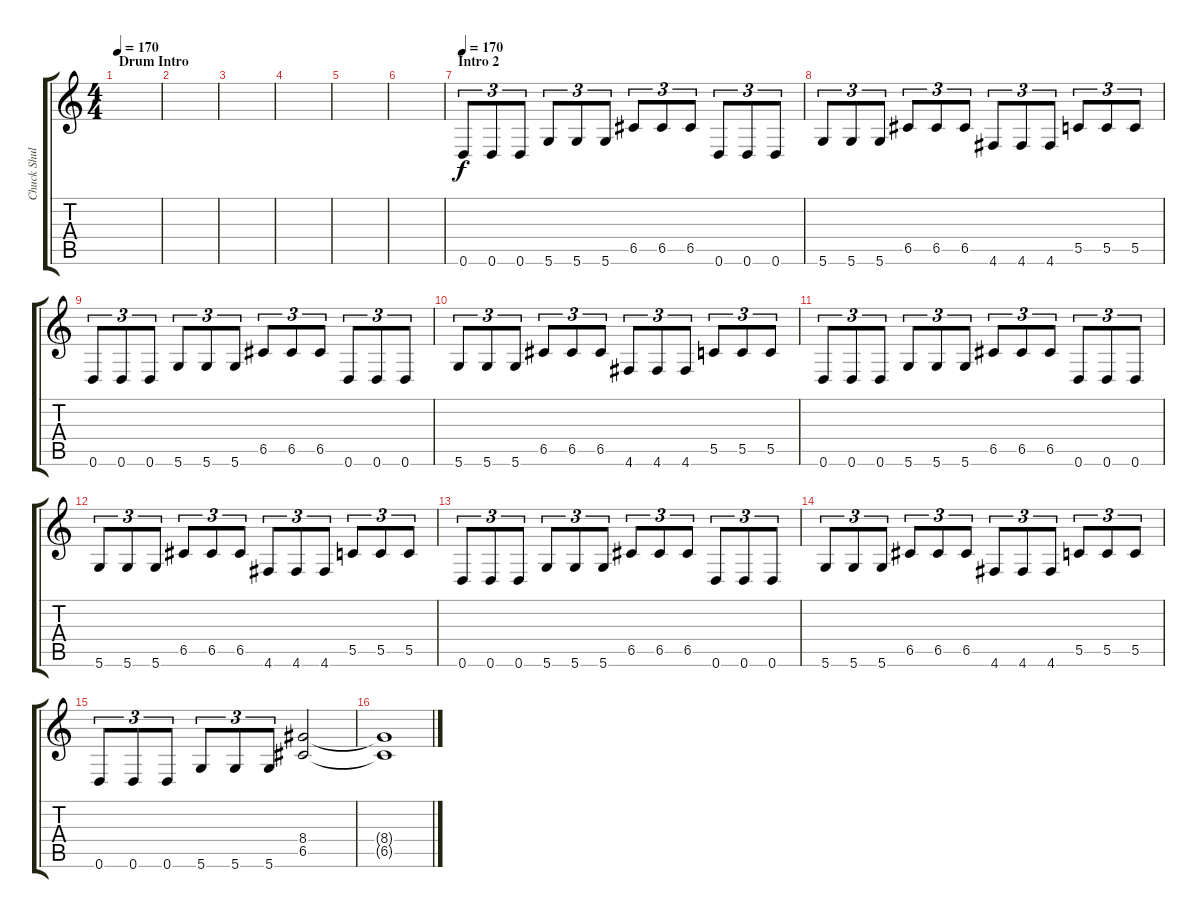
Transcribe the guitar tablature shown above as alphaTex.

\track ("Chuck Shuldiner" "Chuck Shul") {instrument distortionguitar}
\staff {score tabs}
\tuning (D4 A3 F3 C3 G2 D2) {hide}
\ts (4 4)
\section ("" "Drum Intro")
\tempo 170
\clef g2
\ks c
|
|
|
|
|
|
\section ("" "Intro 2")
\tempo 170
0.6.8{tu (3 2)} 0.6.8{tu (3 2)} 0.6.8{tu (3 2)} 5.6.8{tu (3 2)} 5.6.8{tu (3 2)} 5.6.8{tu (3 2)} 6.5.8{tu (3 2)} 6.5.8{tu (3 2)} 6.5.8{tu (3 2)} 0.6.8{tu (3 2)} 0.6.8{tu (3 2)} 0.6.8{tu (3 2)} |
5.6.8{tu (3 2)} 5.6.8{tu (3 2)} 5.6.8{tu (3 2)} 6.5.8{tu (3 2)} 6.5.8{tu (3 2)} 6.5.8{tu (3 2)} 4.6.8{tu (3 2)} 4.6.8{tu (3 2)} 4.6.8{tu (3 2)} 5.5.8{tu (3 2)} 5.5.8{tu (3 2)} 5.5.8{tu (3 2)} |
0.6.8{tu (3 2)} 0.6.8{tu (3 2)} 0.6.8{tu (3 2)} 5.6.8{tu (3 2)} 5.6.8{tu (3 2)} 5.6.8{tu (3 2)} 6.5.8{tu (3 2)} 6.5.8{tu (3 2)} 6.5.8{tu (3 2)} 0.6.8{tu (3 2)} 0.6.8{tu (3 2)} 0.6.8{tu (3 2)} |
5.6.8{tu (3 2)} 5.6.8{tu (3 2)} 5.6.8{tu (3 2)} 6.5.8{tu (3 2)} 6.5.8{tu (3 2)} 6.5.8{tu (3 2)} 4.6.8{tu (3 2)} 4.6.8{tu (3 2)} 4.6.8{tu (3 2)} 5.5.8{tu (3 2)} 5.5.8{tu (3 2)} 5.5.8{tu (3 2)} |
0.6.8{tu (3 2)} 0.6.8{tu (3 2)} 0.6.8{tu (3 2)} 5.6.8{tu (3 2)} 5.6.8{tu (3 2)} 5.6.8{tu (3 2)} 6.5.8{tu (3 2)} 6.5.8{tu (3 2)} 6.5.8{tu (3 2)} 0.6.8{tu (3 2)} 0.6.8{tu (3 2)} 0.6.8{tu (3 2)} |
5.6.8{tu (3 2)} 5.6.8{tu (3 2)} 5.6.8{tu (3 2)} 6.5.8{tu (3 2)} 6.5.8{tu (3 2)} 6.5.8{tu (3 2)} 4.6.8{tu (3 2)} 4.6.8{tu (3 2)} 4.6.8{tu (3 2)} 5.5.8{tu (3 2)} 5.5.8{tu (3 2)} 5.5.8{tu (3 2)} |
0.6.8{tu (3 2)} 0.6.8{tu (3 2)} 0.6.8{tu (3 2)} 5.6.8{tu (3 2)} 5.6.8{tu (3 2)} 5.6.8{tu (3 2)} 6.5.8{tu (3 2)} 6.5.8{tu (3 2)} 6.5.8{tu (3 2)} 0.6.8{tu (3 2)} 0.6.8{tu (3 2)} 0.6.8{tu (3 2)} |
5.6.8{tu (3 2)} 5.6.8{tu (3 2)} 5.6.8{tu (3 2)} 6.5.8{tu (3 2)} 6.5.8{tu (3 2)} 6.5.8{tu (3 2)} 4.6.8{tu (3 2)} 4.6.8{tu (3 2)} 4.6.8{tu (3 2)} 5.5.8{tu (3 2)} 5.5.8{tu (3 2)} 5.5.8{tu (3 2)} |
0.6.8{tu (3 2)} 0.6.8{tu (3 2)} 0.6.8{tu (3 2)} 5.6.8{tu (3 2)} 5.6.8{tu (3 2)} 5.6.8{tu (3 2)} (8.4 6.5).2 |
(8.4{t} 6.5{t}).1
